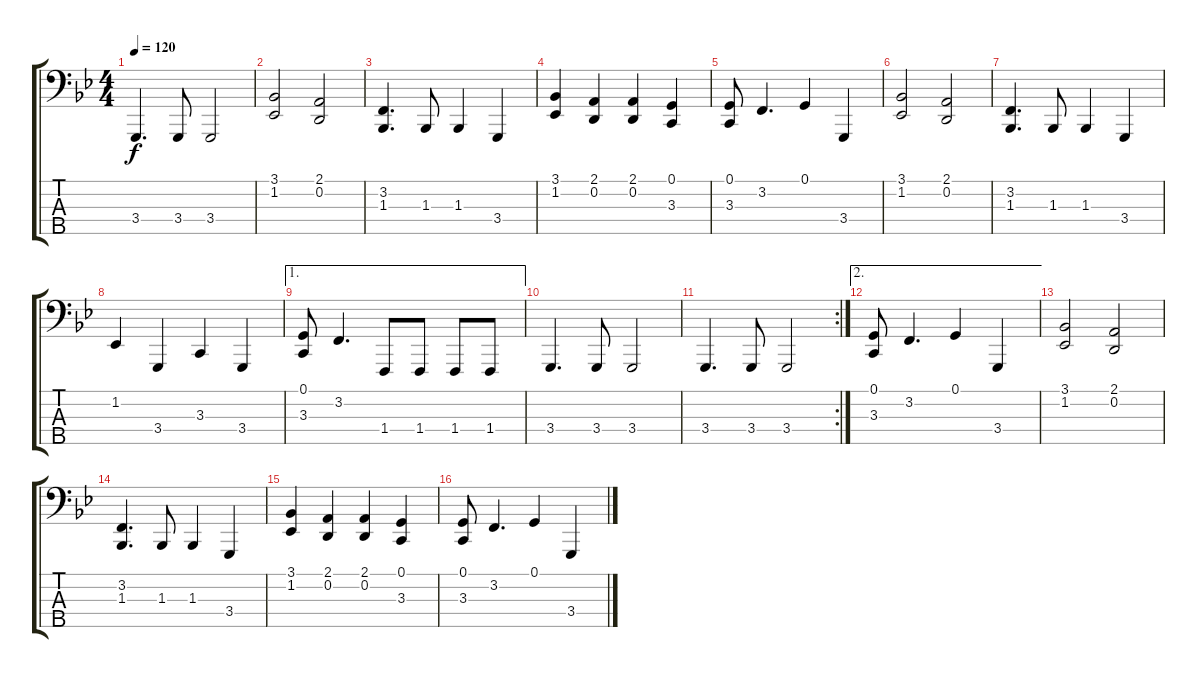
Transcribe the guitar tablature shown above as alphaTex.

\track "" {instrument acousticgrandpiano bank 177}
\staff {score tabs}
\tuning (G2 D2 A1 E1 B0) {hide}
\ts (4 4)
\tempo 120
\clef f4
\ks bb
3.4.4{d dy f} 3.4.8 3.4.2 |
(3.1 1.2).2 (2.1 0.2).2 |
(3.2 1.3).4{d} 1.3.8 1.3.4 3.4.4 |
(3.1 1.2).4 (2.1 0.2).4 (2.1 0.2).4 (0.1 3.3).4 |
(0.1 3.3).8 3.2.4{d} 0.1.4 3.4.4 |
(3.1 1.2).2 (2.1 0.2).2 |
(3.2 1.3).4{d} 1.3.8 1.3.4 3.4.4 |
1.2.4 3.4.4 3.3.4 3.4.4 |
\ae 1
(0.1 3.3).8 3.2.4{d} 1.4.8 1.4.8 1.4.8 1.4.8 |
3.4.4{d} 3.4.8 3.4.2 |
\rc 2
3.4.4{d} 3.4.8 3.4.2 |
\ae 2
(0.1 3.3).8 3.2.4{d} 0.1.4 3.4.4 |
(3.1 1.2).2 (2.1 0.2).2 |
(3.2 1.3).4{d} 1.3.8 1.3.4 3.4.4 |
(3.1 1.2).4 (2.1 0.2).4 (2.1 0.2).4 (0.1 3.3).4 |
(0.1 3.3).8 3.2.4{d} 0.1.4 3.4.4
